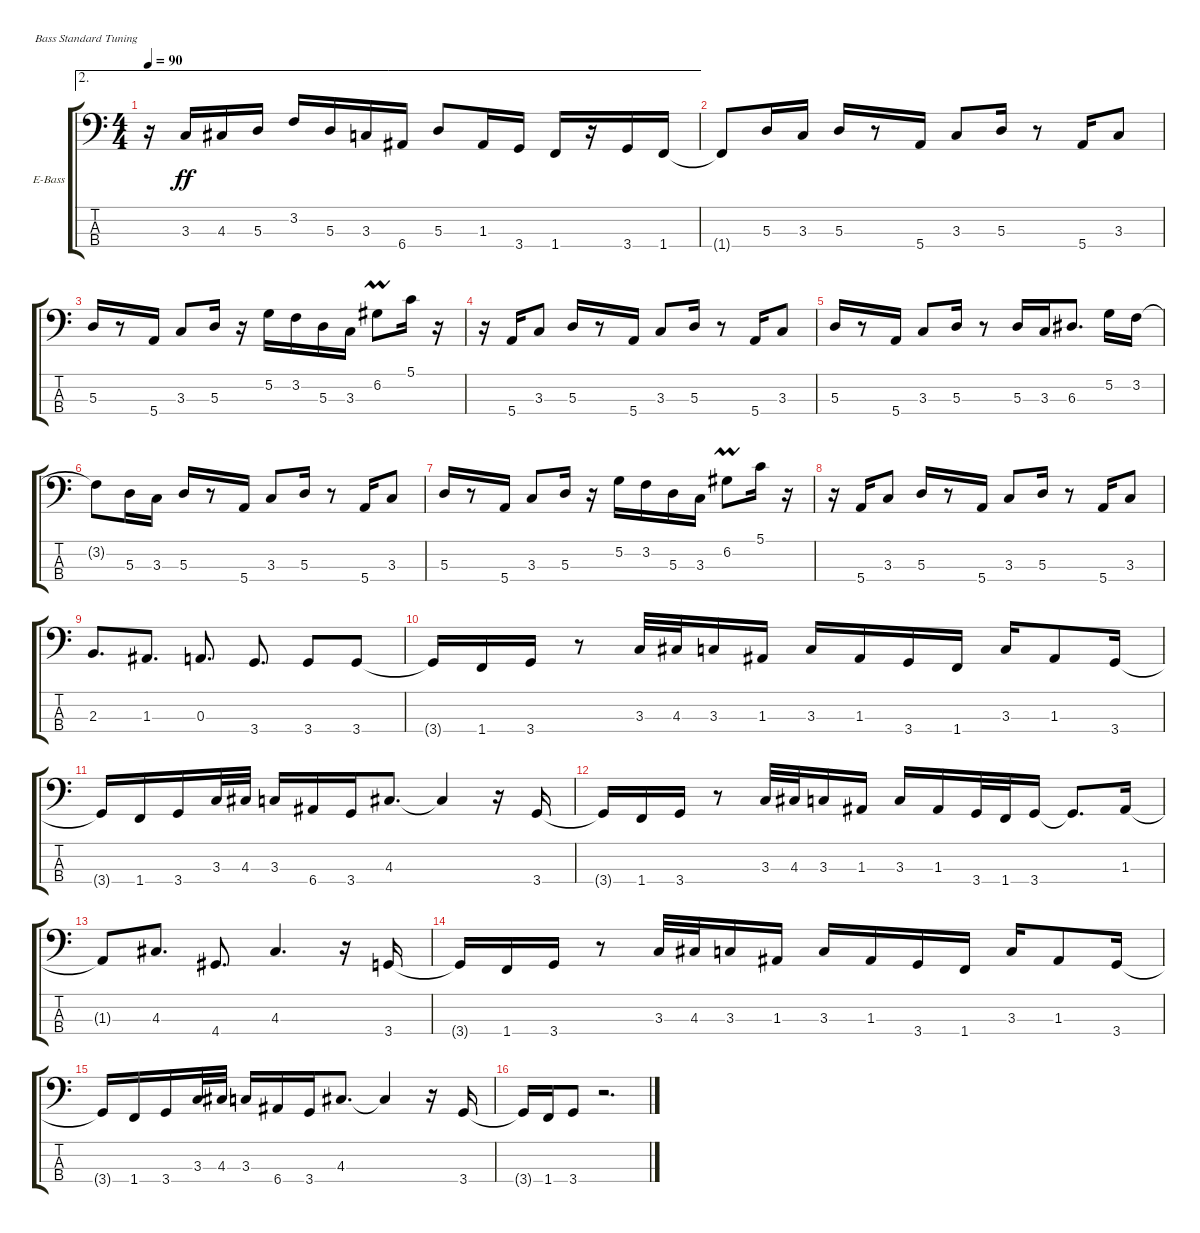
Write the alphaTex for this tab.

\defaultSystemsLayout 4
\bracketExtendMode groupsimilarinstruments
\firstSystemTrackNameOrientation horizontal
\otherSystemsTrackNameOrientation horizontal
\track ("Basse" "E-Bass") {instrument electricbassfinger}
\staff {score tabs}
\tuning (G2 D2 A1 E1)
\ae 2
\ts (4 4)
\tempo 90
\clef f4
\ks c
r.16{dy ff} 3.3.16 4.3.16 5.3.16 3.2.16 5.3.16 3.3.16 6.4.16 5.3.8 1.3.16 3.4.16 1.4.16 r.16 3.4.16 1.4.16 |
1.4{t}.8 5.3.16 3.3.16 5.3.16 r.8 5.4.16 3.3.8 5.3.16 r.8 5.4.16 3.3.8 |
5.3.16 r.8 5.4.16 3.3.8 5.3.16 r.16 5.2.16 3.2.16 5.3.16 3.3.16 6.2{umordent}.8 5.1.16 r.16 |
r.16 5.4.16 3.3.8 5.3.16 r.8 5.4.16 3.3.8 5.3.16 r.8 5.4.16 3.3.8 |
5.3.16 r.8 5.4.16 3.3.8 5.3.16 r.8 5.3.16 3.3.16 6.3.8{d} 5.2.16 3.2.16 |
3.2{t}.8 5.3.16 3.3.16 5.3.16 r.8 5.4.16 3.3.8 5.3.16 r.8 5.4.16 3.3.8 |
5.3.16 r.8 5.4.16 3.3.8 5.3.16 r.16 5.2.16 3.2.16 5.3.16 3.3.16 6.2{umordent}.8 5.1.16 r.16 |
r.16 5.4.16 3.3.8 5.3.16 r.8 5.4.16 3.3.8 5.3.16 r.8 5.4.16 3.3.8 |
2.3.8{d} 1.3.8{d} 0.3.8{d} 3.4.8{d} 3.4.8 3.4.8 |
3.4{t}.16 1.4.16 3.4.16 r.8 3.3.32 4.3.32 3.3.16 1.3.16 3.3.16 1.3.16 3.4.16 1.4.16 3.3.16 1.3.8 3.4.16 |
3.4{t}.16 1.4.16 3.4.16 3.3.32 4.3.32 3.3.16 6.4.16 3.4.16 4.3.8{d} 4.3{t}.4 r.16 3.4.16 |
3.4{t}.16 1.4.16 3.4.16 r.8 3.3.32 4.3.32 3.3.16 1.3.16 3.3.16 1.3.16 3.4.32 1.4.32 3.4.16 3.4{t}.8{d} 1.3.16 |
1.3{t}.8 4.3.8{d} 4.4.8{d} 4.3.4{d} r.16 3.4.16 |
3.4{t}.16 1.4.16 3.4.16 r.8 3.3.32 4.3.32 3.3.16 1.3.16 3.3.16 1.3.16 3.4.16 1.4.16 3.3.16 1.3.8 3.4.16 |
3.4{t}.16 1.4.16 3.4.16 3.3.32 4.3.32 3.3.16 6.4.16 3.4.16 4.3.8{d} 4.3{t}.4 r.16 3.4.16 |
3.4{t}.16 1.4.16 3.4.8 r.2{d}
